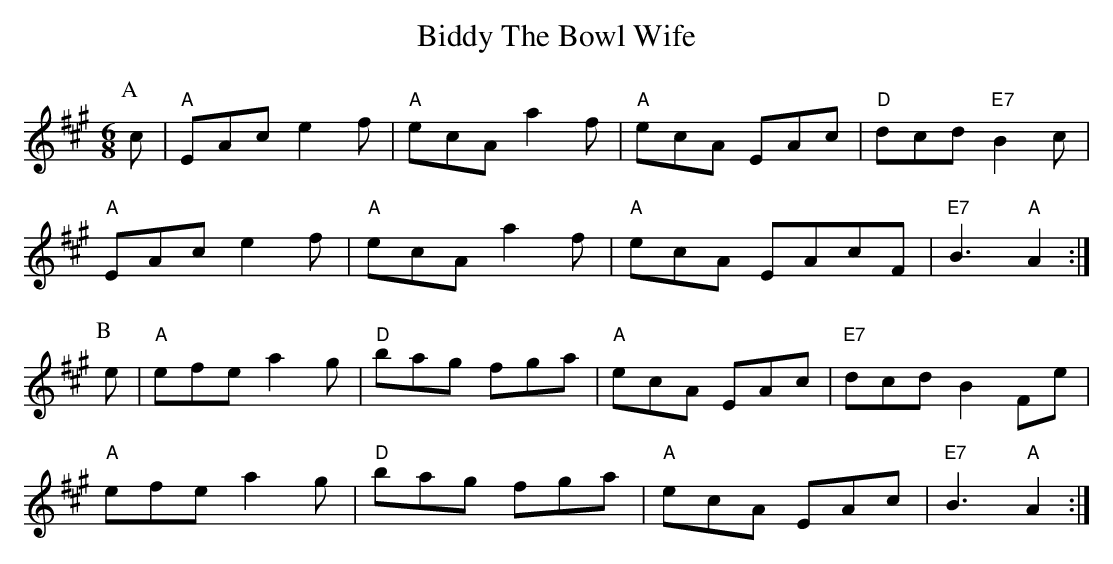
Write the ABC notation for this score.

X:1
T:Biddy The Bowl Wife
M:6/8
K:A
P:A
c|"A"EAc e2f|"A"ecA a2f|"A"ecA EAc|"D"dcd "E7"B2c|
"A"EAc e2f|"A"ecA a2f|"A"ecA EAcF|"E7"B3 "A"A2:|
P:B
e|"A"efe a2g|"D"bag fga|"A"ecA EAc|"E7"dcd B2Fe|
"A"efe a2g|"D"bag fga|"A"ecA EAc|"E7"B3 "A"A2:|
